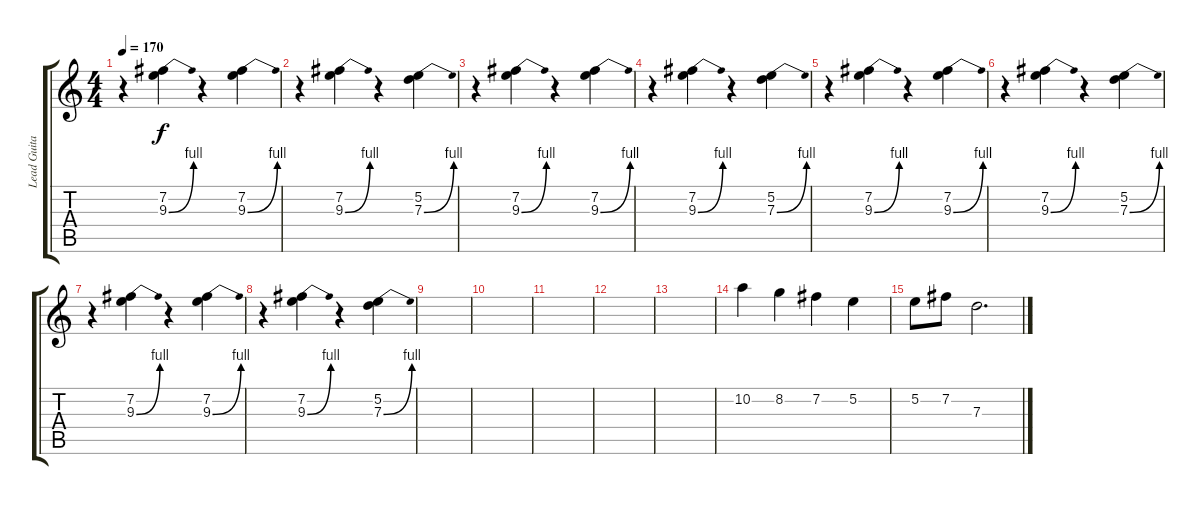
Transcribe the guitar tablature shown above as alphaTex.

\track ("Lead Guitar" "Lead Guita") {instrument overdrivenguitar}
\staff {score tabs}
\tuning (E4 B3 G3 D3 A2 E2) {hide}
\ts (4 4)
\tempo 170
\clef g2
\ks c
r.4{dy f} (7.2 9.3{be (bend 0 0 60 4)}).4 r.4 (7.2 9.3{be (bend 0 0 60 4)}).4 |
r.4 (7.2 9.3{be (bend 0 0 60 4)}).4 r.4 (5.2 7.3{be (bend 0 0 60 4)}).4 |
r.4 (7.2 9.3{be (bend 0 0 60 4)}).4 r.4 (7.2 9.3{be (bend 0 0 60 4)}).4 |
r.4 (7.2 9.3{be (bend 0 0 60 4)}).4 r.4 (5.2 7.3{be (bend 0 0 60 4)}).4 |
r.4 (7.2 9.3{be (bend 0 0 60 4)}).4 r.4 (7.2 9.3{be (bend 0 0 60 4)}).4 |
r.4 (7.2 9.3{be (bend 0 0 60 4)}).4 r.4 (5.2 7.3{be (bend 0 0 60 4)}).4 |
r.4 (7.2 9.3{be (bend 0 0 60 4)}).4 r.4 (7.2 9.3{be (bend 0 0 60 4)}).4 |
r.4 (7.2 9.3{be (bend 0 0 60 4)}).4 r.4 (5.2 7.3{be (bend 0 0 60 4)}).4 |
|
|
|
|
|
10.2.4 8.2.4 7.2.4 5.2.4 |
5.2.8 7.2.8 7.3.2{d}
